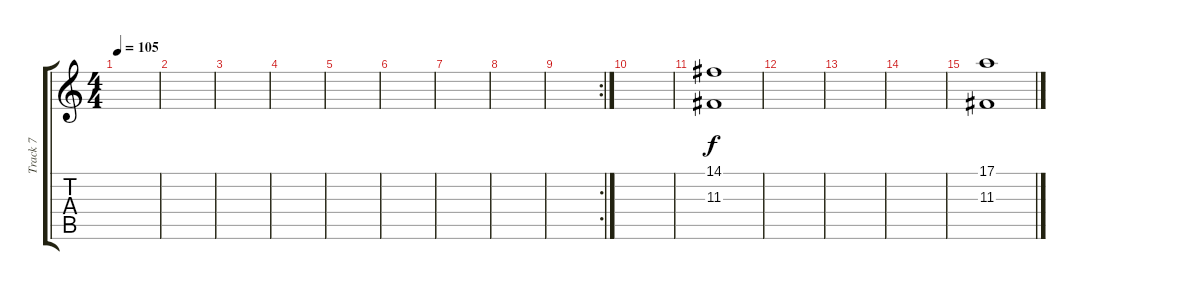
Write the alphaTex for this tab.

\track ("Track 7" "Track 7") {instrument synthstrings2}
\staff {score tabs}
\tuning (E4 B3 G3 D3 A2 E2) {hide}
\ts (4 4)
\tempo 105
\clef g2
\ks c
|
|
|
|
|
|
|
|
\rc 2
|
|
(14.1 11.3).1 |
|
|
|
(17.1 11.3).1
